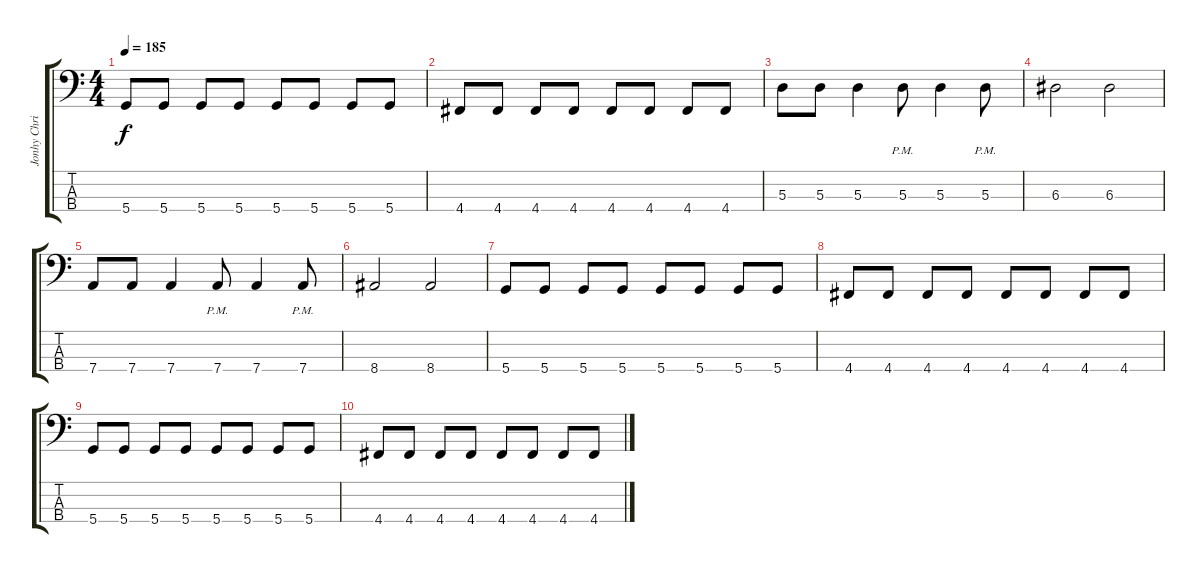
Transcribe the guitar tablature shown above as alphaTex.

\track ("Jonhy Christ" "Jonhy Chri") {instrument electricbasspick}
\staff {score tabs}
\tuning (G2 D2 A1 D1) {hide}
\ts (4 4)
\tempo 185
\clef f4
\ks c
5.4.8{dy f} 5.4.8 5.4.8 5.4.8 5.4.8 5.4.8 5.4.8 5.4.8 |
4.4.8 4.4.8 4.4.8 4.4.8 4.4.8 4.4.8 4.4.8 4.4.8 |
5.3.8 5.3.8 5.3.4 5.3{pm}.8 5.3.4 5.3{pm}.8 |
6.3.2 6.3.2 |
7.4.8 7.4.8 7.4.4 7.4{pm}.8 7.4.4 7.4{pm}.8 |
8.4.2 8.4.2 |
5.4.8 5.4.8 5.4.8 5.4.8 5.4.8 5.4.8 5.4.8 5.4.8 |
4.4.8 4.4.8 4.4.8 4.4.8 4.4.8 4.4.8 4.4.8 4.4.8 |
5.4.8 5.4.8 5.4.8 5.4.8 5.4.8 5.4.8 5.4.8 5.4.8 |
4.4.8 4.4.8 4.4.8 4.4.8 4.4.8 4.4.8 4.4.8 4.4.8
